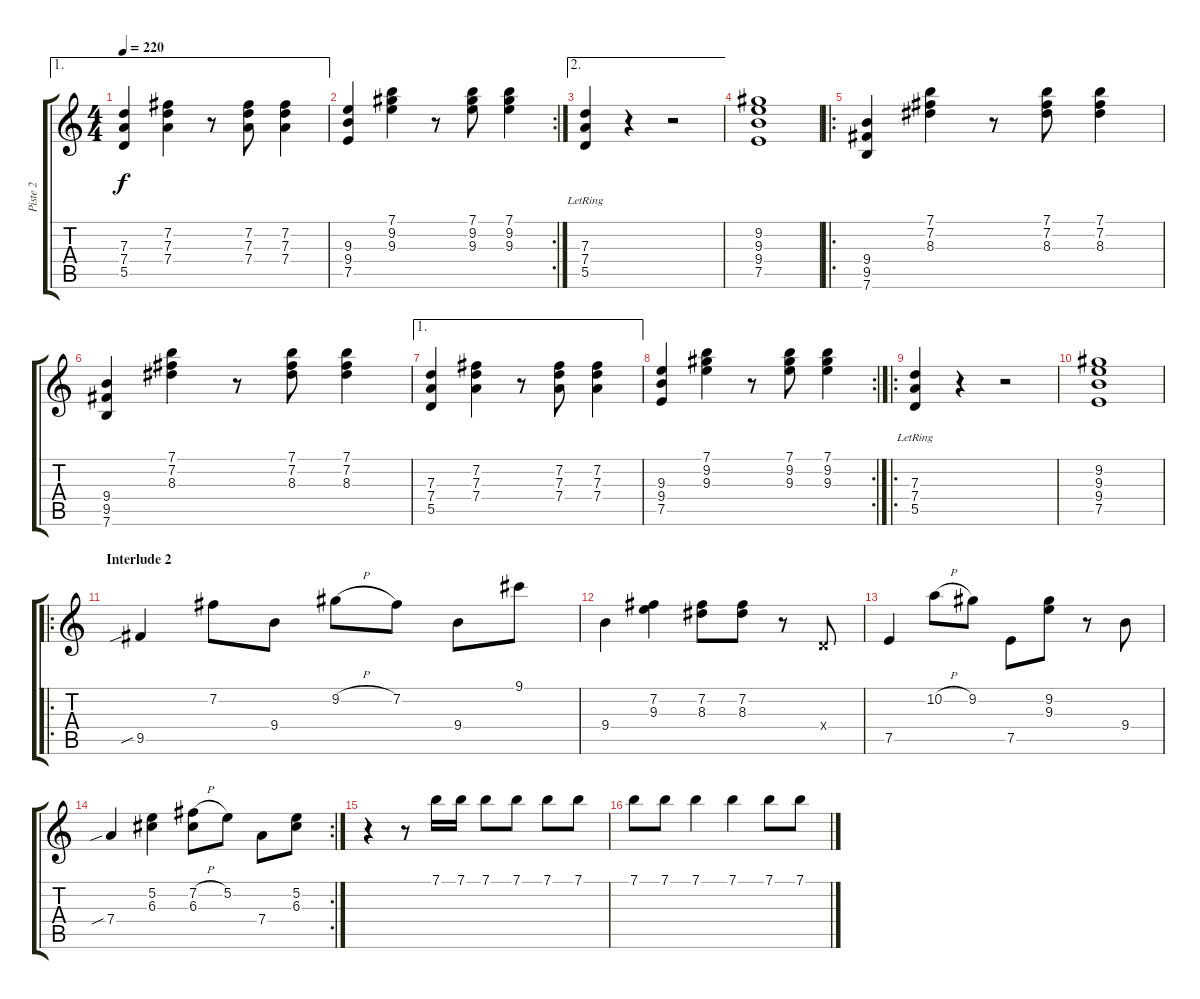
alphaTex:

\track ("Piste 2" "Piste 2") {instrument acousticguitarnylon}
\staff {score tabs}
\tuning (E4 B3 G3 D3 A2 E2) {hide}
\ae 1
\ts (4 4)
\tempo 220
\clef g2
\ks c
(7.3 7.4 5.5).4{dy f} (7.2 7.3 7.4).4 r.8 (7.2 7.3 7.4).8 (7.2 7.3 7.4).4 |
\rc 2
(9.3 9.4 7.5).4 (7.1 9.2 9.3).4 r.8 (7.1 9.2 9.3).8 (7.1 9.2 9.3).4 |
\ae 2
(7.3{lr} 7.4{lr} 5.5{lr}).4 r.4 r.2 |
(9.2 9.3 9.4 7.5).1 |
\ro
(9.4 9.5 7.6).4 (7.1 7.2 8.3).4 r.8 (7.1 7.2 8.3).8 (7.1 7.2 8.3).4 |
(9.4 9.5 7.6).4 (7.1 7.2 8.3).4 r.8 (7.1 7.2 8.3).8 (7.1 7.2 8.3).4 |
\ae 1
(7.3 7.4 5.5).4 (7.2 7.3 7.4).4 r.8 (7.2 7.3 7.4).8 (7.2 7.3 7.4).4 |
\rc 2
(9.3 9.4 7.5).4 (7.1 9.2 9.3).4 r.8 (7.1 9.2 9.3).8 (7.1 9.2 9.3).4 |
\ro
(7.3{lr} 7.4{lr} 5.5{lr}).4 r.4 r.2 |
(9.2 9.3 9.4 7.5).1 |
\ro
\section ("" "Interlude 2")
9.5{sib}.4 7.2.8 9.4.8 9.2{h}.8 7.2.8 9.4.8 9.1.8 |
9.4.4 (7.2 9.3).4 (7.2 8.3).8 (7.2 8.3).8 r.8 0.4{x}.8 |
7.5.4 10.2{h}.8 9.2.8 7.5.8 (9.2 9.3).8 r.8 9.4.8 |
\rc 2
7.4{sib}.4 (5.2 6.3).4 (7.2{h} 6.3).8 5.2.8 7.4.8 (5.2 6.3).8 |
r.4 r.8 7.1.16{volume 14} 7.1.16 7.1.8 7.1.8 7.1.8 7.1.8 |
7.1.8 7.1.8 7.1.4 7.1.4 7.1.8 7.1.8
